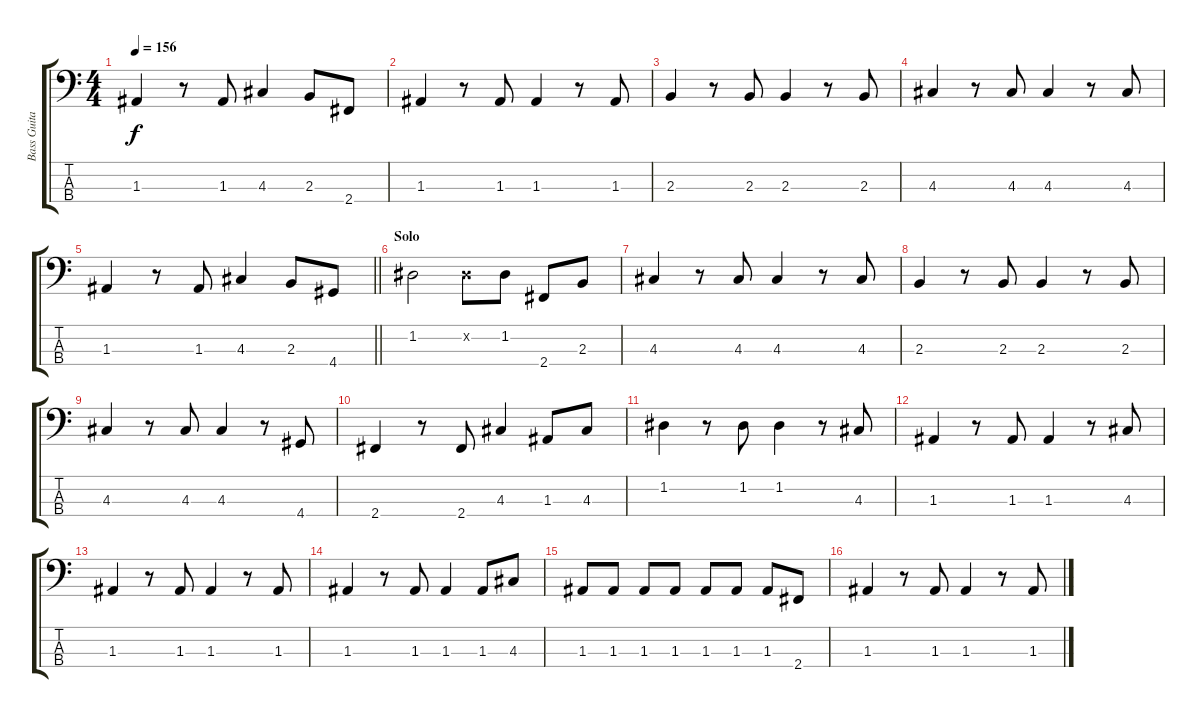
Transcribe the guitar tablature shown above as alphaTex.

\track ("Bass Guitar" "Bass Guita") {instrument electricbassfinger}
\staff {score tabs}
\tuning (G2 D2 A1 E1) {hide}
\ts (4 4)
\tempo 156
\clef f4
\ks c
1.3.4{dy f} r.8 1.3.8 4.3.4 2.3.8 2.4.8 |
1.3.4 r.8 1.3.8 1.3.4 r.8 1.3.8 |
2.3.4 r.8 2.3.8 2.3.4 r.8 2.3.8 |
4.3.4 r.8 4.3.8 4.3.4 r.8 4.3.8 |
\barLineRight lightlight
1.3.4 r.8 1.3.8 4.3.4 2.3.8 4.4.8 |
\section ("" "Solo")
1.2.2 1.2{x}.8 1.2.8 2.4.8 2.3.8 |
4.3.4 r.8 4.3.8 4.3.4 r.8 4.3.8 |
2.3.4 r.8 2.3.8 2.3.4 r.8 2.3.8 |
4.3.4 r.8 4.3.8 4.3.4 r.8 4.4.8 |
2.4.4 r.8 2.4.8 4.3.4 1.3.8 4.3.8 |
1.2.4 r.8 1.2.8 1.2.4 r.8 4.3.8 |
1.3.4 r.8 1.3.8 1.3.4 r.8 4.3.8 |
1.3.4 r.8 1.3.8 1.3.4 r.8 1.3.8 |
1.3.4 r.8 1.3.8 1.3.4 1.3.8 4.3.8 |
1.3.8 1.3.8 1.3.8 1.3.8 1.3.8 1.3.8 1.3.8 2.4.8 |
1.3.4 r.8 1.3.8 1.3.4 r.8 1.3.8
